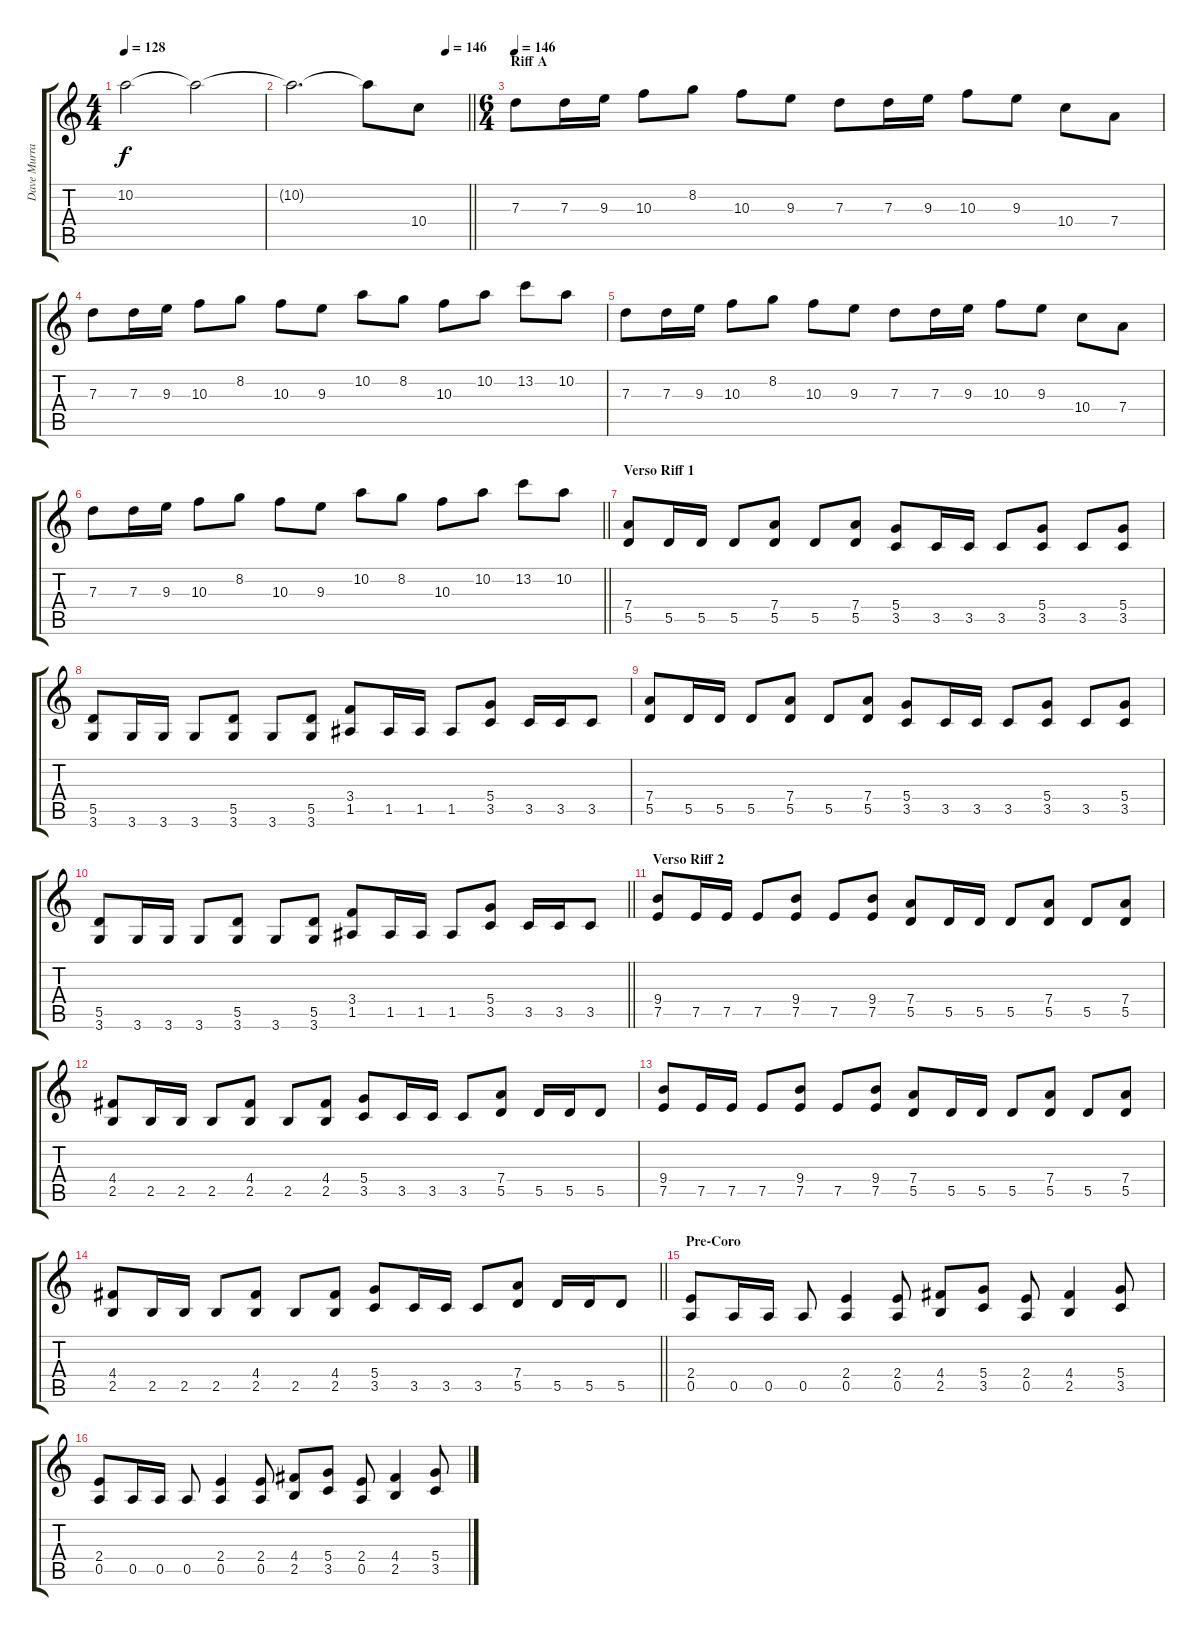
\track ("Dave Murray" "Dave Murra") {instrument distortionguitar}
\staff {score tabs}
\tuning (E4 B3 G3 D3 A2 E2) {hide}
\ts (4 4)
\tempo 128
\clef g2
\ks c
10.2{t}.2{dy f} 10.2{t}.2{volume 5} |
\tempo (146 0.875)
\barLineRight lightlight
10.2{t}.2{d} 10.2{t}.8 10.4.8{volume 11} |
\ts (6 4)
\section ("" "Riff A")
\tempo 146
7.3.8{volume 11} 7.3.16 9.3.16 10.3.8 8.2.8 10.3.8 9.3.8 7.3.8 7.3.16 9.3.16 10.3.8 9.3.8 10.4.8 7.4.8 |
7.3.8 7.3.16 9.3.16 10.3.8 8.2.8 10.3.8 9.3.8 10.2.8 8.2.8 10.3.8 10.2.8 13.2.8 10.2.8 |
7.3.8 7.3.16 9.3.16 10.3.8 8.2.8 10.3.8 9.3.8 7.3.8 7.3.16 9.3.16 10.3.8 9.3.8 10.4.8 7.4.8 |
\barLineRight lightlight
7.3.8 7.3.16 9.3.16 10.3.8 8.2.8 10.3.8 9.3.8 10.2.8 8.2.8 10.3.8 10.2.8 13.2.8 10.2.8 |
\section ("" "Verso Riff 1")
(7.4 5.5).8 5.5.16 5.5.16 5.5.8 (7.4 5.5).8 5.5.8 (7.4 5.5).8 (5.4 3.5).8 3.5.16 3.5.16 3.5.8 (5.4 3.5).8 3.5.8 (5.4 3.5).8 |
(5.5 3.6).8 3.6.16 3.6.16 3.6.8 (5.5 3.6).8 3.6.8 (5.5 3.6).8 (3.4 1.5).8 1.5.16 1.5.16 1.5.8 (5.4 3.5).8 3.5.16 3.5.16 3.5.8 |
(7.4 5.5).8 5.5.16 5.5.16 5.5.8 (7.4 5.5).8 5.5.8 (7.4 5.5).8 (5.4 3.5).8 3.5.16 3.5.16 3.5.8 (5.4 3.5).8 3.5.8 (5.4 3.5).8 |
\barLineRight lightlight
(5.5 3.6).8 3.6.16 3.6.16 3.6.8 (5.5 3.6).8 3.6.8 (5.5 3.6).8 (3.4 1.5).8 1.5.16 1.5.16 1.5.8 (5.4 3.5).8 3.5.16 3.5.16 3.5.8 |
\section ("" "Verso Riff 2")
(9.4 7.5).8 7.5.16 7.5.16 7.5.8 (9.4 7.5).8 7.5.8 (9.4 7.5).8 (7.4 5.5).8 5.5.16 5.5.16 5.5.8 (7.4 5.5).8 5.5.8 (7.4 5.5).8 |
(4.4 2.5).8 2.5.16 2.5.16 2.5.8 (4.4 2.5).8 2.5.8 (4.4 2.5).8 (5.4 3.5).8 3.5.16 3.5.16 3.5.8 (7.4 5.5).8 5.5.16 5.5.16 5.5.8 |
(9.4 7.5).8 7.5.16 7.5.16 7.5.8 (9.4 7.5).8 7.5.8 (9.4 7.5).8 (7.4 5.5).8 5.5.16 5.5.16 5.5.8 (7.4 5.5).8 5.5.8 (7.4 5.5).8 |
\barLineRight lightlight
(4.4 2.5).8 2.5.16 2.5.16 2.5.8 (4.4 2.5).8 2.5.8 (4.4 2.5).8 (5.4 3.5).8 3.5.16 3.5.16 3.5.8 (7.4 5.5).8 5.5.16 5.5.16 5.5.8 |
\section ("" "Pre-Coro")
(2.4 0.5).8 0.5.16 0.5.16 0.5.8 (2.4 0.5).4 (2.4 0.5).8 (4.4 2.5).8 (5.4 3.5).8 (2.4 0.5).8 (4.4 2.5).4 (5.4 3.5).8 |
(2.4 0.5).8 0.5.16 0.5.16 0.5.8 (2.4 0.5).4 (2.4 0.5).8 (4.4 2.5).8 (5.4 3.5).8 (2.4 0.5).8 (4.4 2.5).4 (5.4 3.5).8
